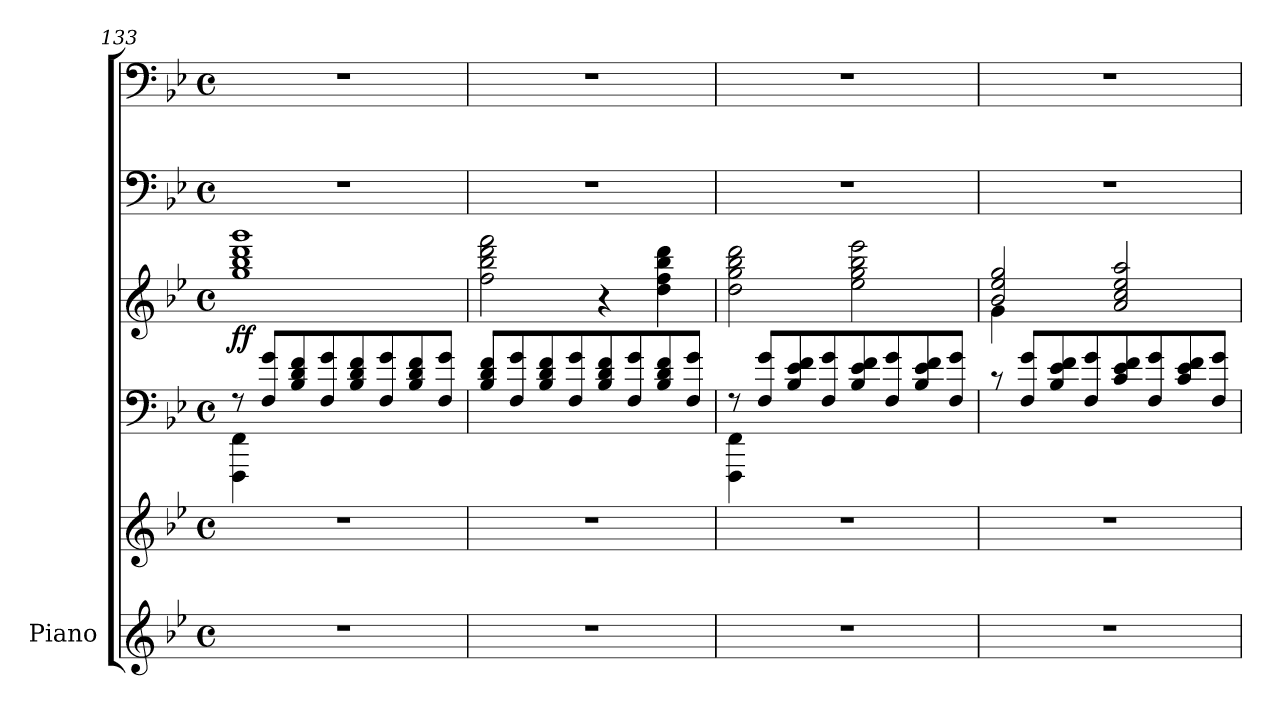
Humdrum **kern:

**kern	**kern	**kern	**kern	**kern	**kern	**dynam
*part1	*part1	*part1	*part1	*part1	*part1	*part1
*staff6	*staff5	*staff4	*staff3	*staff2	*staff1	*staff1/2/3/4/5/6
*I"Piano	*	*	*	*	*	*
*I'Pno.	*	*	*	*	*	*
!!LO:LB:g=z
*clefG2	*clefG2	*clefF4	*clefG2	*clefF4	*clefF4	*
*k[b-e-]	*k[b-e-]	*k[b-e-]	*k[b-e-]	*k[b-e-]	*k[b-e-]	*
*M4/4	*M4/4	*M4/4	*M4/4	*M4/4	*M4/4	*
*met(c)	*met(c)	*met(c)	*met(c)	*met(c)	*met(c)	*
=133	=133	=133	=133	=133	=133	=133
*	*	*^	*	*	*	*
!	!	!	!	!	!	!	!LO:DY:b=3
1r	1r	8rF	4FFF\ 4FF\	1gg 1bb- 1ddd 1ggg	1r	1r	ff
.	.	8F/ 8g/L	.	.	.	.	.
.	.	8B-/ 8d/ 8f/	4ryy	.	.	.	.
.	.	8F/ 8g/	.	.	.	.	.
.	.	8B-/ 8d/ 8f/	2ryy	.	.	.	.
.	.	8F/ 8g/	.	.	.	.	.
.	.	8B-/ 8d/ 8f/	.	.	.	.	.
.	.	8F/ 8g/J	.	.	.	.	.
*	*	*v	*v	*	*	*	*
=134	=134	=134	=134	=134	=134	=134
1r	1r	8B-/ 8d/ 8f/L	2ff\ 2bb-\ 2ddd\ 2fff\	1r	1r	.
.	.	8F/ 8g/	.	.	.	.
.	.	8B-/ 8d/ 8f/	.	.	.	.
.	.	8F/ 8g/	.	.	.	.
.	.	8B-/ 8d/ 8f/	4r	.	.	.
.	.	8F/ 8g/	.	.	.	.
.	.	8B-/ 8d/ 8f/	4dd\ 4ff\ 4bb-\ 4ddd\	.	.	.
.	.	8F/ 8g/J	.	.	.	.
=135	=135	=135	=135	=135	=135	=135
*	*	*	*	*	*MM160	*
*	*	*^	*	*	*	*
1r	1r	8rF	4FFF\ 4FF\	2dd\ 2gg\ 2bb-\ 2ddd\	1r	1r	.
.	.	8F/ 8g/L	.	.	.	.	.
.	.	8B-/ 8e-/ 8f/	4ryy	.	.	.	.
.	.	8F/ 8g/	.	.	.	.	.
.	.	8B-/ 8e-/ 8f/	2ryy	2ee-\ 2gg\ 2bb-\ 2eee-\	.	.	.
.	.	8F/ 8g/	.	.	.	.	.
.	.	8B-/ 8e-/ 8f/	.	.	.	.	.
.	.	8F/ 8g/J	.	.	.	.	.
*	*	*v	*v	*	*	*	*
=136	=136	=136	=136	=136	=136	=136
*	*	*	*^	*	*	*
1r	1r	8rc	4g:\	2b-/ 2ee-/ 2gg/	1r	1r	.
.	.	8F/ 8g/L	.	.	.	.	.
.	.	8B-/ 8e-/ 8f/	4ryy	.	.	.	.
.	.	8F/ 8g/	.	.	.	.	.
.	.	8c/ 8e-/ 8f/	2ryy	2a/ 2cc/ 2ee-/ 2aa/	.	.	.
.	.	8F/ 8g/	.	.	.	.	.
.	.	8c/ 8e-/ 8f/	.	.	.	.	.
.	.	8F/ 8g/J	.	.	.	.	.
*	*	*	*v	*v	*	*	*
=	=	=	=	=	=	=
*-	*-	*-	*-	*-	*-	*-
